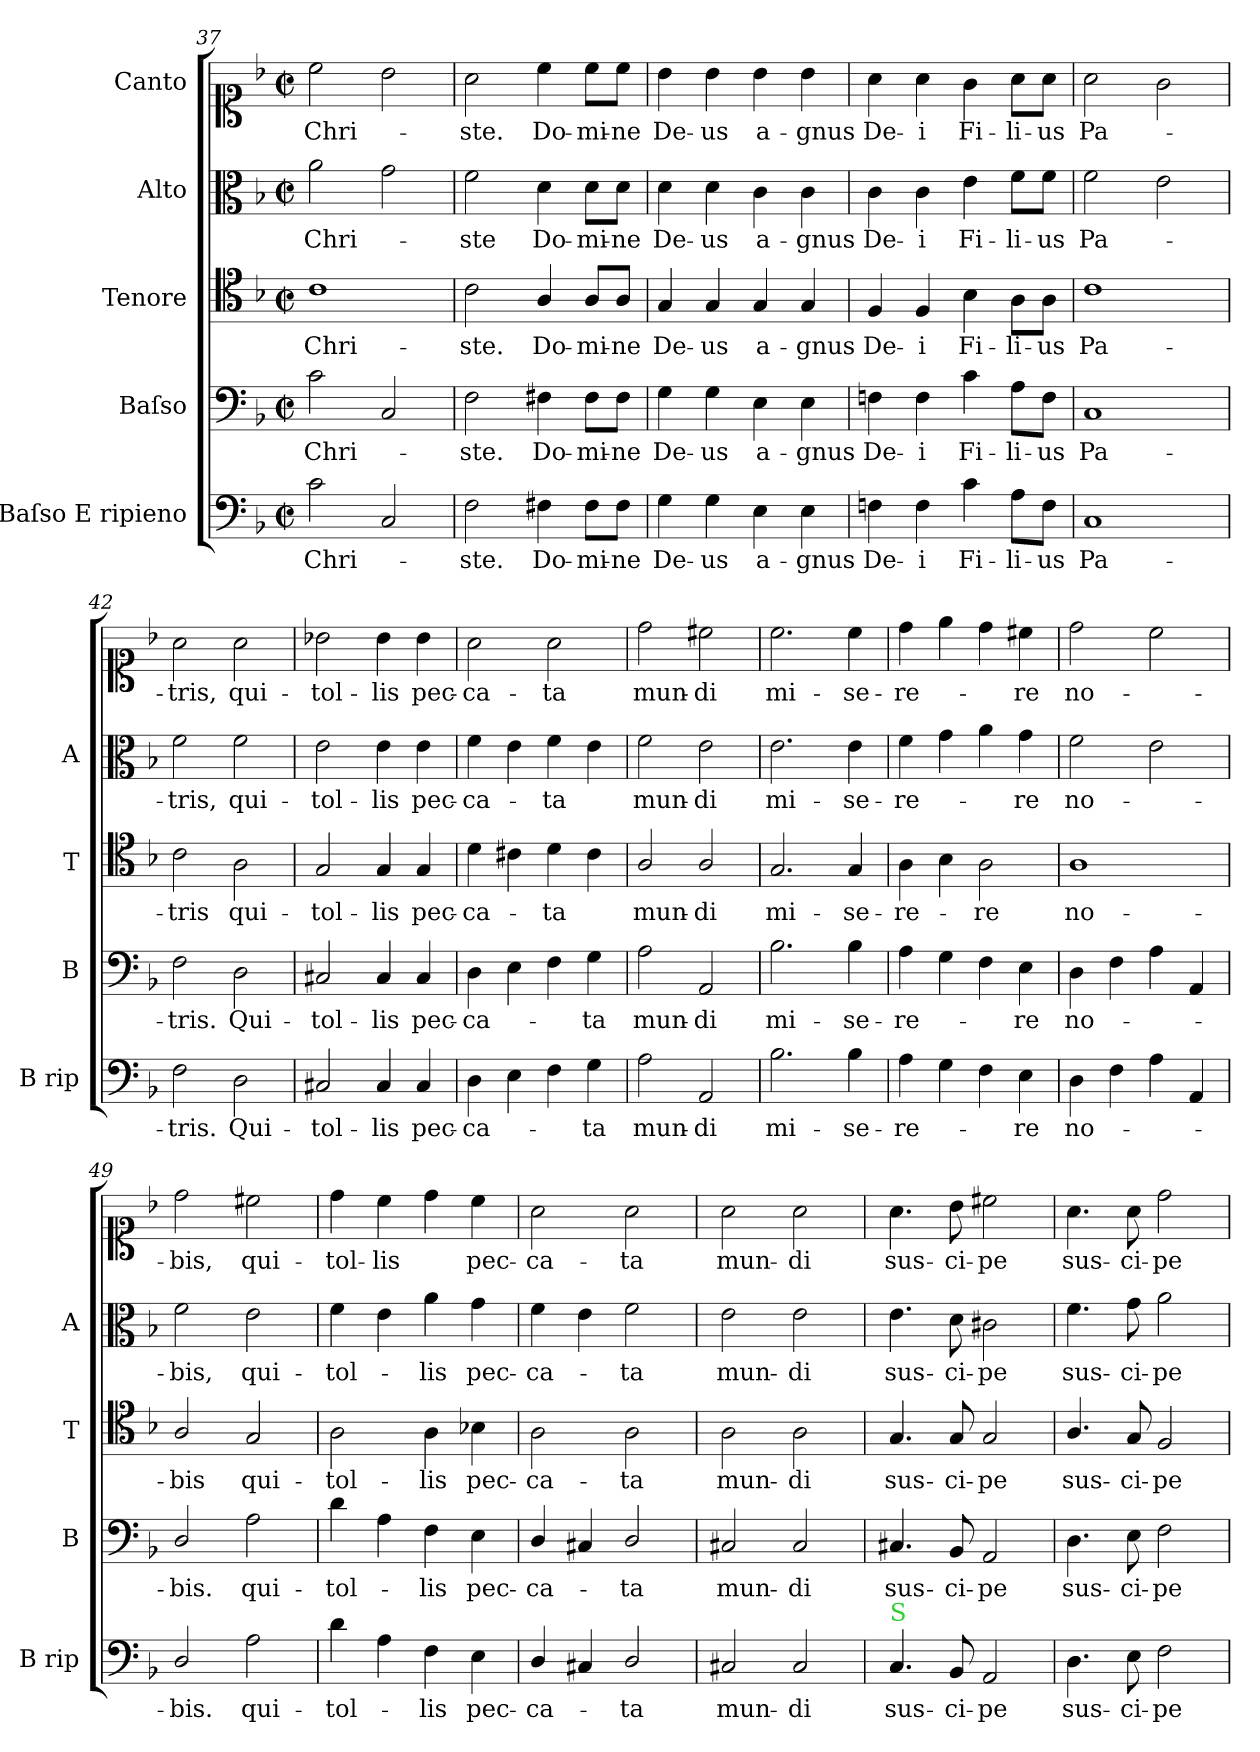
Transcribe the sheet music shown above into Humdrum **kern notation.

**kern	**text	**kern	**text	**kern	**text	**kern	**text	**kern	**text
*part5	*part5	*part4	*part4	*part3	*part3	*part2	*part2	*part1	*part1
*staff5	*staff5	*staff4	*staff4	*staff3	*staff3	*staff2	*staff2	*staff1	*staff1
*I"Baſso E ripieno	*	*I"Baſso	*	*I"Tenore	*	*I"Alto	*	*I"Canto	*
*I'B rip	*	*I'B	*	*I'T	*	*I'A	*	*	*
*clefF4	*	*clefF4	*	*clefC4	*	*clefC3	*	*clefC1	*
*k[b-]	*	*k[b-]	*	*k[b-]	*	*k[b-]	*	*k[b-]	*
*F:	*	*F:	*	*F:	*	*F:	*	*F:	*
*M2/2	*	*M2/2	*	*M2/2	*	*M2/2	*	*M2/2	*
*met(c|)	*	*met(c|)	*	*met(c|)	*	*met(c|)	*	*met(c|)	*
=37	=37	=37	=37	=37	=37	=37	=37	=37	=37
2c\	Chri-	2c\	Chri-	1c	Chri-	2a\	Chri-	2cc\	Chri-
2C/	.	2C/	.	.	.	2g\	.	2b-\	.
=38	=38	=38	=38	=38	=38	=38	=38	=38	=38
2F\	-ste.	2F\	-ste.	2c\	-ste.	2f\	-ste	2a\	-ste.
4F#X\	Do-	4F#X\	Do-	4A/	Do-	4d\	Do-	4cc\	Do-
8F#\L	-mi-	8F#\L	-mi-	8A/L	-mi-	8d\L	-mi-	8cc\L	-mi-
8F#\J	-ne	8F#\J	-ne	8A/J	-ne	8d\J	-ne	8cc\J	-ne
=39	=39	=39	=39	=39	=39	=39	=39	=39	=39
4G\	De-	4G\	De-	4G/	De-	4d\	De-	4b-\	De-
4G\	-us	4G\	-us	4G/	-us	4d\	-us	4b-\	-us
4E\	a-	4E\	a-	4G/	a-	4c\	a-	4b-\	a-
4E\	-gnus	4E\	-gnus	4G/	-gnus	4c\	-gnus	4b-\	-gnus
=40	=40	=40	=40	=40	=40	=40	=40	=40	=40
4Fn\	De-	4Fn\	De-	4F/	De-	4c\	De-	4a\	De-
4F\	-i	4F\	-i	4F/	-i	4c\	-i	4a\	-i
4c\	Fi-	4c\	Fi-	4B-\	Fi-	4e\	Fi-	4g\	Fi-
8A\L	-li-	8A\L	-li-	8A\L	-li-	8f\L	-li-	8a\L	-li-
8F\J	-us	8F\J	-us	8A\J	-us	8f\J	-us	8a\J	-us
=41	=41	=41	=41	=41	=41	=41	=41	=41	=41
1C	Pa-	1C	Pa-	1c	Pa-	2f\	Pa-	2a\	Pa-
.	.	.	.	.	.	2e\	.	2g\	.
=42	=42	=42	=42	=42	=42	=42	=42	=42	=42
2F\	-tris.	2F\	-tris.	2c\	-tris	2f\	-tris,	2a\	-tris,
2D\	Qui-	2D\	Qui-	2A\	qui-	2f\	qui-	2a\	qui-
=43	=43	=43	=43	=43	=43	=43	=43	=43	=43
2C#X/	-tol-	2C#X/	-tol-	2G/	-tol-	2e\	-tol-	2b-X\	-tol-
4C#/	-lis	4C#/	-lis	4G/	-lis	4e\	-lis	4b-\	-lis
4C#/	pec-	4C#/	pec-	4G/	pec-	4e\	pec-	4b-\	pec-
=44	=44	=44	=44	=44	=44	=44	=44	=44	=44
4D\	-ca-	4D\	-ca-	4d\	-ca-	4f\	-ca-	2a\	-ca-
4E\	.	4E\	.	4c#X\	.	4e\	.	.	.
4F\	.	4F\	.	4d\	-ta	4f\	-ta	2a\	-ta
4G\	-ta	4G\	-ta	4c#\	.	4e\	.	.	.
=45	=45	=45	=45	=45	=45	=45	=45	=45	=45
2A\	mun-	2A\	mun-	2A/	mun-	2f\	mun-	2dd\	mun-
2AA/	-di	2AA/	-di	2A/	-di	2e\	-di	2cc#X\	-di
=46	=46	=46	=46	=46	=46	=46	=46	=46	=46
2.B-\	mi-	2.B-\	mi-	2.G/	mi-	2.e\	mi-	2.cc\	mi-
4B-\	-se-	4B-\	-se-	4G/	-se-	4e\	-se-	4cc\	-se-
=47	=47	=47	=47	=47	=47	=47	=47	=47	=47
4A\	-re-	4A\	-re-	4A\	-re-	4f\	-re-	4dd\	-re-
4G\	.	4G\	.	4B-\	.	4g\	.	4ee\	.
4F\	.	4F\	.	2A\	-re	4a\	.	4dd\	.
4E\	-re	4E\	-re	.	.	4g\	-re	4cc#X\	-re
=48	=48	=48	=48	=48	=48	=48	=48	=48	=48
4D\	no-	4D\	no-	1A	no-	2f\	no-	2dd\	no-
4F\	.	4F\	.	.	.	.	.	.	.
4A\	.	4A\	.	.	.	2e\	.	2cc\	.
4AA/	.	4AA/	.	.	.	.	.	.	.
=49	=49	=49	=49	=49	=49	=49	=49	=49	=49
2D/	-bis.	2D/	-bis.	2A/	-bis	2f\	-bis,	2dd\	-bis,
2A\	qui-	2A\	qui-	2G/	qui-	2e\	qui-	2cc#X\	qui-
=50	=50	=50	=50	=50	=50	=50	=50	=50	=50
4d\	-tol-	4d\	-tol-	2A\	-tol-	4f\	-tol-	4dd\	-tol-
4A\	.	4A\	.	.	.	4e\	.	4cc\	-lis
4F\	-lis	4F\	-lis	4A\	-lis	4a\	-lis	4dd\	.
4E\	pec-	4E\	pec-	4B-X\	pec-	4g\	pec-	4cc\	pec-
=51	=51	=51	=51	=51	=51	=51	=51	=51	=51
4D/	-ca-	4D/	-ca-	2A\	-ca-	4f\	-ca-	2a\	-ca-
4C#X/	.	4C#X/	.	.	.	4e\	.	.	.
2D/	-ta	2D/	-ta	2A\	-ta	2f\	-ta	2a\	-ta
=52	=52	=52	=52	=52	=52	=52	=52	=52	=52
2C#X/	mun-	2C#X/	mun-	2A\	mun-	2e\	mun-	2a\	mun-
2C#/	-di	2C#/	-di	2A\	-di	2e\	-di	2a\	-di
=53	=53	=53	=53	=53	=53	=53	=53	=53	=53
!LO:TX:a:color=limegreen:t=S	!	!	!	!	!	!	!	!	!
4.C/	sus-	4.C#X/	sus-	4.G/	sus-	4.e\	sus-	4.a\	sus-
8BB-/	-ci-	8BB-/	-ci-	8G/	-ci-	8d\	-ci-	8b-\	-ci-
2AA/	-pe	2AA/	-pe	2G/	-pe	2c#X\	-pe	2cc#X\	-pe
=54	=54	=54	=54	=54	=54	=54	=54	=54	=54
!	!LO:LY:i	!	!LO:LY:i	!	!LO:LY:i	!	!LO:LY:i	!	!LO:LY:i
4.D\	sus-	4.D\	sus-	4.A/	sus-	4.f\	sus-	4.a\	sus-
!	!LO:LY:i	!	!LO:LY:i	!	!LO:LY:i	!	!LO:LY:i	!	!LO:LY:i
8E\	-ci-	8E\	-ci-	8G/	-ci-	8g\	-ci-	8a\	-ci-
!	!LO:LY:i	!	!LO:LY:i	!	!LO:LY:i	!	!LO:LY:i	!	!LO:LY:i
2F\	-pe	2F\	-pe	2F/	-pe	2a\	-pe	2dd\	-pe
=	=	=	=	=	=	=	=	=	=
*-	*-	*-	*-	*-	*-	*-	*-	*-	*-
